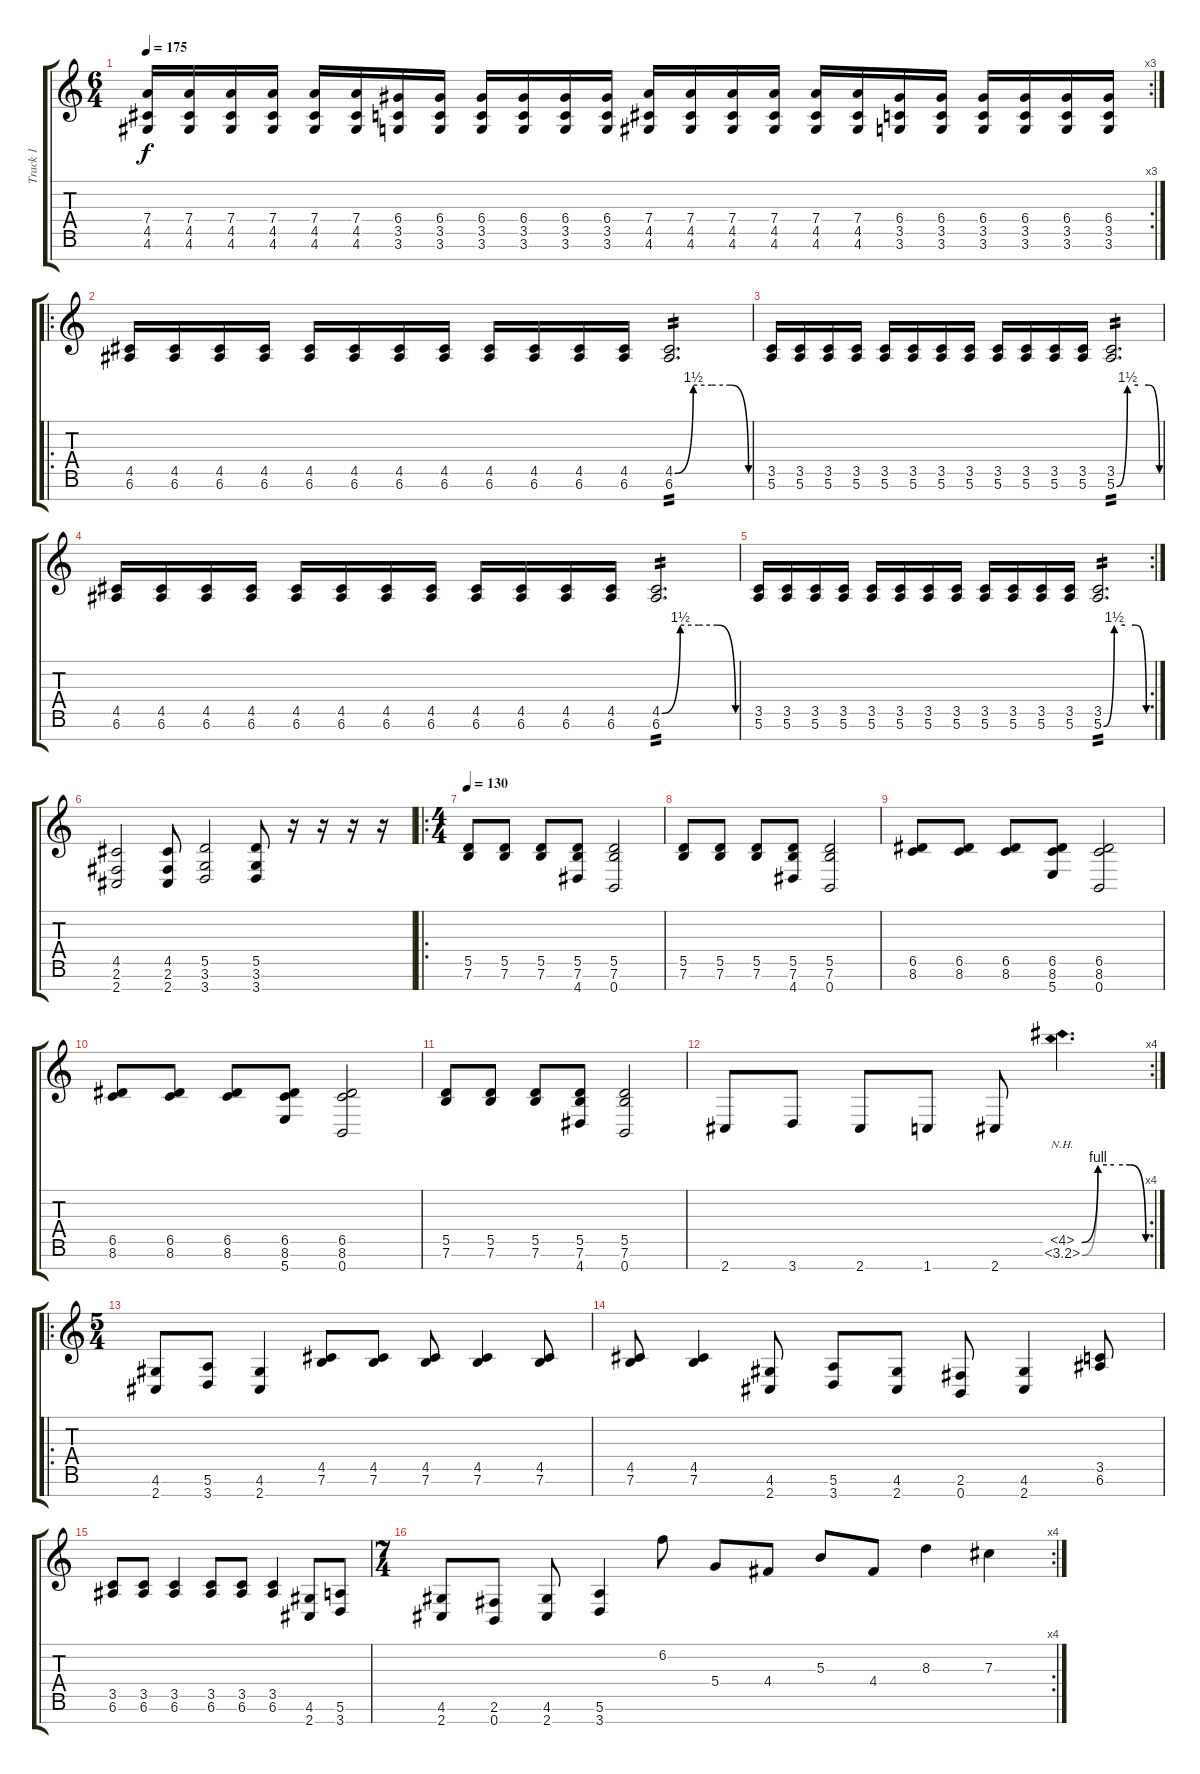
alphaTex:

\track ("Track 1" "Track 1") {instrument distortionguitar}
\staff {score tabs}
\tuning (E4 B3 Gb3 D3 A2 E2 B1) {hide}
\rc 3
\ts (6 4)
\tempo 175
\clef g2
\ks c
(7.4 4.5 4.6).16{dy f} (7.4 4.5 4.6).16 (7.4 4.5 4.6).16 (7.4 4.5 4.6).16 (7.4 4.5 4.6).16 (7.4 4.5 4.6).16 (6.4 3.5 3.6).16 (6.4 3.5 3.6).16 (6.4 3.5 3.6).16 (6.4 3.5 3.6).16 (6.4 3.5 3.6).16 (6.4 3.5 3.6).16 (7.4 4.5 4.6).16 (7.4 4.5 4.6).16 (7.4 4.5 4.6).16 (7.4 4.5 4.6).16 (7.4 4.5 4.6).16 (7.4 4.5 4.6).16 (6.4 3.5 3.6).16 (6.4 3.5 3.6).16 (6.4 3.5 3.6).16 (6.4 3.5 3.6).16 (6.4 3.5 3.6).16 (6.4 3.5 3.6).16 |
\ro
(4.5 6.6).16 (4.5 6.6).16 (4.5 6.6).16 (4.5 6.6).16 (4.5 6.6).16 (4.5 6.6).16 (4.5 6.6).16 (4.5 6.6).16 (4.5 6.6).16 (4.5 6.6).16 (4.5 6.6).16 (4.5 6.6).16 (4.5{be (custom 0 0 15 6 30 6 45 6 60 0)} 6.6).2{d tp 2} |
(3.5 5.6).16 (3.5 5.6).16 (3.5 5.6).16 (3.5 5.6).16 (3.5 5.6).16 (3.5 5.6).16 (3.5 5.6).16 (3.5 5.6).16 (3.5 5.6).16 (3.5 5.6).16 (3.5 5.6).16 (3.5 5.6).16 (3.5 5.6{be (custom 0 0 15 6 30 6 45 6 60 0)}).2{d tp 2} |
(4.5 6.6).16 (4.5 6.6).16 (4.5 6.6).16 (4.5 6.6).16 (4.5 6.6).16 (4.5 6.6).16 (4.5 6.6).16 (4.5 6.6).16 (4.5 6.6).16 (4.5 6.6).16 (4.5 6.6).16 (4.5 6.6).16 (4.5{be (custom 0 0 15 6 30 6 45 6 60 0)} 6.6).2{d tp 2} |
\rc 2
(3.5 5.6).16 (3.5 5.6).16 (3.5 5.6).16 (3.5 5.6).16 (3.5 5.6).16 (3.5 5.6).16 (3.5 5.6).16 (3.5 5.6).16 (3.5 5.6).16 (3.5 5.6).16 (3.5 5.6).16 (3.5 5.6).16 (3.5 5.6{be (custom 0 0 15 6 30 6 45 6 60 0)}).2{d tp 2} |
(4.5 2.6 2.7).2 (4.5 2.6 2.7).8 (5.5 3.6 3.7).2 (5.5 3.6 3.7).8 r.16 r.16 r.16 r.16 |
\ro
\ts (4 4)
\tempo 130
(5.5 7.6).8 (5.5 7.6).8 (5.5 7.6).8 (5.5 7.6 4.7).8 (5.5 7.6 0.7).2 |
(5.5 7.6).8 (5.5 7.6).8 (5.5 7.6).8 (5.5 7.6 4.7).8 (5.5 7.6 0.7).2 |
(6.5 8.6).8 (6.5 8.6).8 (6.5 8.6).8 (6.5 8.6 5.7).8 (6.5 8.6 0.7).2 |
(6.5 8.6).8 (6.5 8.6).8 (6.5 8.6).8 (6.5 8.6 5.7).8 (6.5 8.6 0.7).2 |
(5.5 7.6).8 (5.5 7.6).8 (5.5 7.6).8 (5.5 7.6 4.7).8 (5.5 7.6 0.7).2 |
\rc 4
2.7.8 3.7.8 2.7.8 1.7.8 2.7.8 (4.5{be (custom 0 0 15 4 30 4 45 4 60 0) nh} 3.6{be (custom 0 0 15 4 30 4 45 4 60 0) nh}).4{d} |
\ro
\ts (5 4)
(4.6 2.7).8 (5.6 3.7).8 (4.6 2.7).4 (4.5 7.6).8 (4.5 7.6).8 (4.5 7.6).8 (4.5 7.6).4 (4.5 7.6).8 |
(4.5 7.6).8 (4.5 7.6).4 (4.6 2.7).8 (5.6 3.7).8 (4.6 2.7).8 (2.6 0.7).8 (4.6 2.7).4 (3.5 6.6).8 |
(3.5 6.6).8 (3.5 6.6).8 (3.5 6.6).4 (3.5 6.6).8 (3.5 6.6).8 (3.5 6.6).4 (4.6 2.7).8 (5.6 3.7).8 |
\rc 4
\ts (7 4)
(4.6 2.7).8 (2.6 0.7).8 (4.6 2.7).8 (5.6 3.7).4 6.2.8 5.4.8 4.4.8 5.3.8 4.4.8 8.3.4 7.3.4
